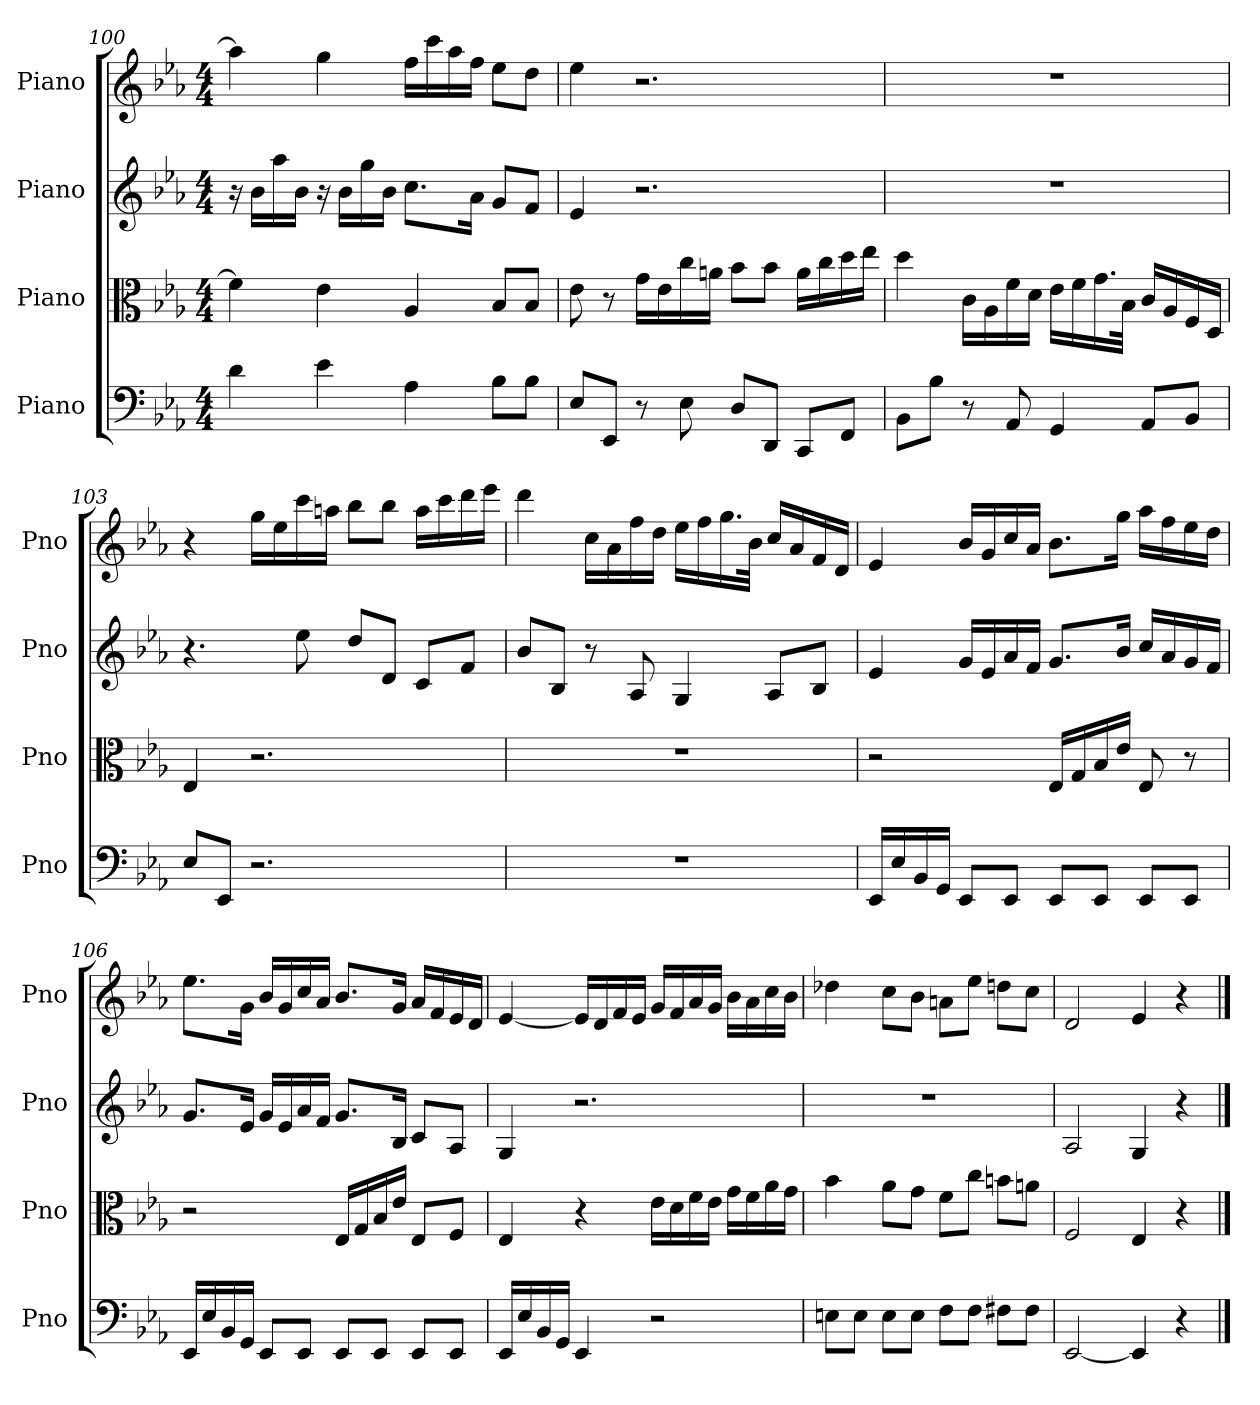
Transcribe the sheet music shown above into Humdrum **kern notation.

**kern	**kern	**kern	**kern
*part4	*part3	*part2	*part1
*staff4	*staff3	*staff2	*staff1
*I"Piano	*I"Piano	*I"Piano	*I"Piano
*I'Pno	*I'Pno	*I'Pno	*I'Pno
!!LO:LB:g=z
*clefF4	*clefC3	*clefG2	*clefG2
*k[b-e-a-]	*k[b-e-a-]	*k[b-e-a-]	*k[b-e-a-]
*M4/4	*M4/4	*M4/4	*M4/4
=100	=100	=100	=100
4d\	4f\]	16r	4aa-\]
.	.	16b-\LL	.
.	.	16aa-\	.
.	.	16b-\JJ	.
4e-\	4e-\	16r	4gg\
.	.	16b-\LL	.
.	.	16gg\	.
.	.	16b-\JJ	.
4A-\	4A-/	8.cc\L	16ff\LL
.	.	.	16ccc\
.	.	.	16aa-\
.	.	16a-\Jk	16ff\JJ
8B-\L	8B-/L	8g/L	8ee-\L
8B-\J	8B-/J	8f/J	8dd\J
=101	=101	=101	=101
8E-/L	8e-\	4e-/	4ee-\
8EE-/J	8r	.	.
8r	16g\LL	2.r	2.r
.	16e-\	.	.
8E-\	16cc\	.	.
.	16an\JJ	.	.
8D/L	8b-\L	.	.
8DD/J	8b-\J	.	.
8CC/L	16a\LL	.	.
.	16cc\	.	.
8FF/J	16dd\	.	.
.	16ee-\JJ	.	.
=102	=102	=102	=102
8BB-\L	4dd\	1r	1r
8B-\J	.	.	.
8r	16c\LL	.	.
.	16A-\	.	.
8AA-/	16f\	.	.
.	16d\JJ	.	.
4GG/	16e-\LL	.	.
.	16f\	.	.
.	16.g\	.	.
.	32B-\JJk	.	.
8AA-/L	16c/LL	.	.
.	16A-/	.	.
8BB-/J	16F/	.	.
.	16D/JJ	.	.
!!LO:LB:g=z
=103	=103	=103	=103
8E-/L	4E-/	4.r	4r
8EE-/J	.	.	.
2.r	2.r	.	16gg\LL
.	.	.	16ee-\
.	.	8ee-\	16ccc\
.	.	.	16aan\JJ
.	.	8dd/L	8bb-\L
.	.	8d/J	8bb-\J
.	.	8c/L	16aa\LL
.	.	.	16ccc\
.	.	8f/J	16ddd\
.	.	.	16eee-\JJ
=104	=104	=104	=104
1r	1r	8b-/L	4ddd\
.	.	8B-/J	.
.	.	8r	16cc\LL
.	.	.	16a-\
.	.	8A-/	16ff\
.	.	.	16dd\JJ
.	.	4G/	16ee-\LL
.	.	.	16ff\
.	.	.	16.gg\
.	.	.	32b-\JJk
.	.	8A-/L	16cc/LL
.	.	.	16a-/
.	.	8B-/J	16f/
.	.	.	16d/JJ
=105	=105	=105	=105
16EE-/LL	2r	4e-/	4e-/
16E-/	.	.	.
16BB-/	.	.	.
16GG/JJ	.	.	.
8EE-/L	.	16g/LL	16b-/LL
.	.	16e-/	16g/
8EE-/J	.	16a-/	16cc/
.	.	16f/JJ	16a-/JJ
8EE-/L	16E-/LL	8.g/L	8.b-\L
.	16G/	.	.
8EE-/J	16B-/	.	.
.	16e-/JJ	16b-/Jk	16gg\Jk
8EE-/L	8E-/	16cc/LL	16aa-\LL
.	.	16a-/	16ff\
8EE-/J	8r	16g/	16ee-\
.	.	16f/JJ	16dd\JJ
!!LO:PB:g=z
=106	=106	=106	=106
16EE-/LL	2r	8.g/L	8.ee-\L
16E-/	.	.	.
16BB-/	.	.	.
16GG/JJ	.	16e-/Jk	16g\Jk
8EE-/L	.	16g/LL	16b-/LL
.	.	16e-/	16g/
8EE-/J	.	16a-/	16cc/
.	.	16f/JJ	16a-/JJ
8EE-/L	16E-/LL	8.g/L	8.b-/L
.	16G/	.	.
8EE-/J	16B-/	.	.
.	16e-/JJ	16B-/Jk	16g/Jk
8EE-/L	8E-/L	8c/L	16a-/LL
.	.	.	16f/
8EE-/J	8F/J	8A-/J	16e-/
.	.	.	16d/JJ
=107	=107	=107	=107
16EE-/LL	4E-/	4G/	[4e-/
16E-/	.	.	.
16BB-/	.	.	.
16GG/JJ	.	.	.
4EE-/	4r	2.r	16e-/LL]
.	.	.	16d/
.	.	.	16f/
.	.	.	16e-/JJ
2r	16e-\LL	.	16g/LL
.	16d\	.	16f/
.	16f\	.	16a-/
.	16e-\JJ	.	16g/JJ
.	16g\LL	.	16b-\LL
.	16f\	.	16a-\
.	16a-\	.	16cc\
.	16g\JJ	.	16b-\JJ
=108	=108	=108	=108
8En\L	4b-\	1r	4dd-X\
8E\J	.	.	.
8E\L	8a-\L	.	8cc\L
8E\J	8g\J	.	8b-\J
8F\L	8f\L	.	8an\L
8F\J	8cc\J	.	8ee-\J
8F#X\L	8bn\L	.	8ddn\L
8F#\J	8an\J	.	8cc\J
!!LO:LB:g=z
=109	=109	=109	=109
[2EE-/	2F/	2A-/	2d/
4EE-/]	4E-/	4G/	4e-/
4r	4r	4r	4r
==	==	==	==
*-	*-	*-	*-
